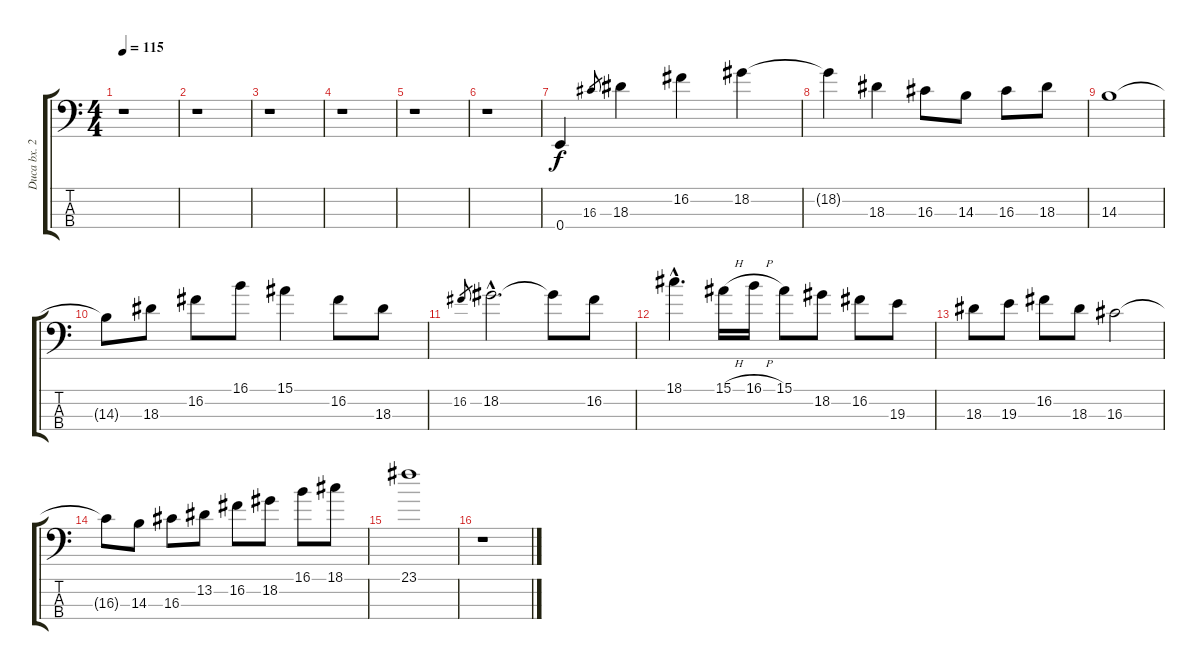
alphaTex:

\track ("Duca bx. 2" "Duca bx. 2") {instrument electricbassfinger}
\staff {score tabs}
\tuning (G2 D2 A1 E1) {hide}
\ts (4 4)
\tempo 115
\clef f4
\ks c
r.1{dy f} |
r.1 |
r.1 |
r.1 |
r.1 |
r.1 |
0.4.4 16.3.8{gr} 18.3.4 16.2.4 18.2.4 |
18.2{t}.4 18.3.4 16.3.8 14.3.8 16.3.8 18.3.8 |
14.3.1 |
14.3{t}.8 18.3.8 16.2.8 16.1.8 15.1.4 16.2.8 18.3.8 |
16.2.8{gr} 18.2{hac}.2{d} 18.2{t}.8 16.2.8 |
18.1{hac}.4{d} 15.1{h}.16 16.1{h}.16 15.1.8 18.2.8 16.2.8 19.3.8 |
18.3.8 19.3.8 16.2.8 18.3.8 16.3.2 |
16.3{t}.8 14.3.8 16.3.8 13.2.8 16.2.8 18.2.8 16.1.8 18.1.8 |
23.1.1 |
r.1
